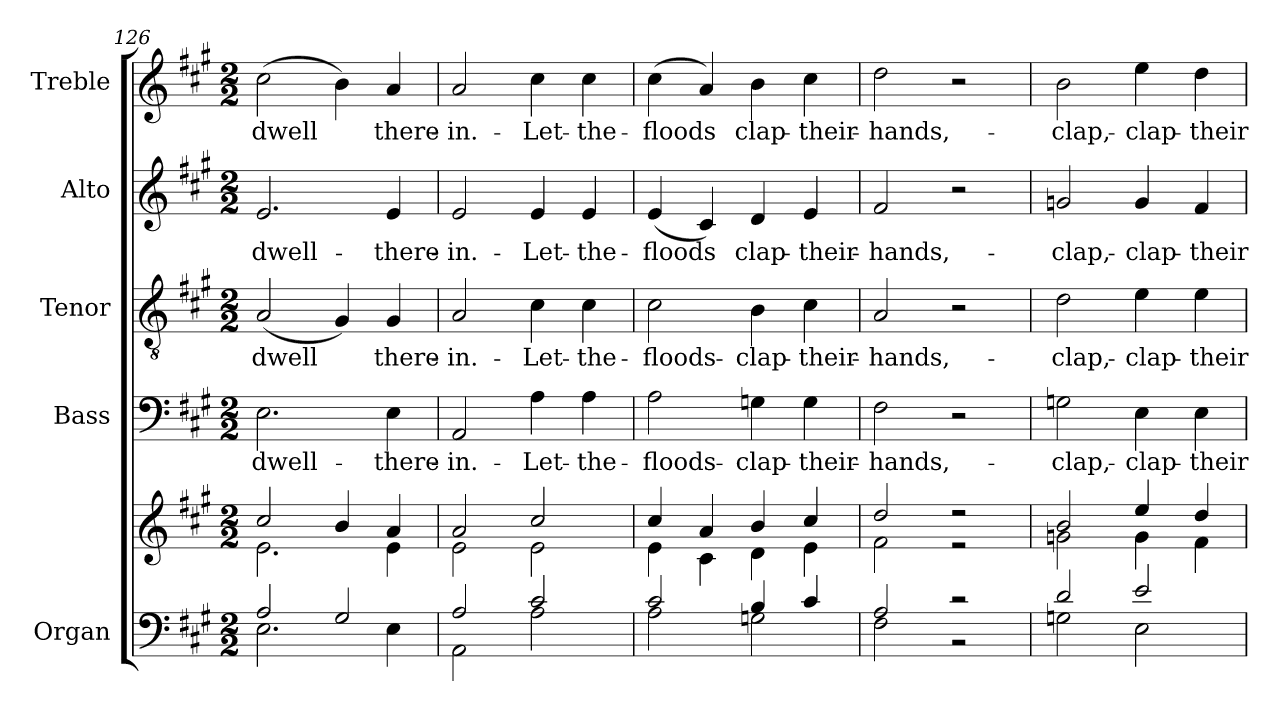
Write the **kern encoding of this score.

**kern	**kern	**kern	**text	**kern	**text	**kern	**text	**kern	**text
*part5	*part5	*part4	*part4	*part3	*part3	*part2	*part2	*part1	*part1
*staff6	*staff5	*staff4	*staff4	*staff3	*staff3	*staff2	*staff2	*staff1	*staff1
*I"Organ	*	*I"Bass	*	*I"Tenor	*	*I"Alto	*	*I"Treble	*
*I'Org.	*	*I'B.	*	*I'T.	*	*I'A.	*	*I'Tr.	*
*clefF4	*clefG2	*clefF4	*	*clefGv2	*	*clefG2	*	*clefG2	*
*	*	*	*	*ITrd7c12	*	*	*	*	*
*k[f#c#g#]	*k[f#c#g#]	*k[f#c#g#]	*	*k[f#c#g#]	*	*k[f#c#g#]	*	*k[f#c#g#]	*
*A:	*A:	*A:	*	*A:	*	*A:	*	*A:	*
*M2/2	*M2/2	*M2/2	*	*M2/2	*	*M2/2	*	*M2/2	*
=126	=126	=126	=126	=126	=126	=126	=126	=126	=126
*^	*^	*	*	*	*	*	*	*	*
!	!	!	!	!	!LO:LY:b:color=#000000	!	!	!	!	!	!
!	!	!	!	!	!	!	!LO:LY:b:color=#000000	!	!	!	!
!	!	!	!	!	!	!	!	!	!LO:LY:b:color=#000000	!	!
!	!	!	!	!	!	!	!	!	!	!	!LO:LY:b:color=#000000
2Ai/	2.Ei\	2cc#i/	2.ei\	2.Ei\	dwell-	(2AAi/	-dwell	2.ei/	dwell-	(2cc#i\	dwell
2G#i/	.	4bi/	.	.	.	4GG#i/)	.	.	.	4bi\)	.
!	!	!	!	!	!LO:LY:b:color=#000000	!	!	!	!	!	!
!	!	!	!	!	!	!	!LO:LY:b:color=#000000	!	!	!	!
!	!	!	!	!	!	!	!	!	!LO:LY:b:color=#000000	!	!
!	!	!	!	!	!	!	!	!	!	!	!LO:LY:b:color=#000000
.	4Ei\	4ai/	4ei\	4Ei\	-there-	4GG#i/	there-	4ei/	-there-	4ai/	there-
=127	=127	=127	=127	=127	=127	=127	=127	=127	=127	=127	=127
!	!	!	!	!	!LO:LY:b:color=#000000	!	!	!	!	!	!
!	!	!	!	!	!	!	!LO:LY:b:color=#000000	!	!	!	!
!	!	!	!	!	!	!	!	!	!LO:LY:b:color=#000000	!	!
!	!	!	!	!	!	!	!	!	!	!	!LO:LY:b:color=#000000
2Ai/	2AAi\	2ai/	2ei\	2AAi/	-in.-	2AAi/	-in.-	2ei/	-in.-	2ai/	-in.-
!	!	!	!	!	!LO:LY:b:color=#000000	!	!	!	!	!	!
!	!	!	!	!	!	!	!LO:LY:b:color=#000000	!	!	!	!
!	!	!	!	!	!	!	!	!	!LO:LY:b:color=#000000	!	!
!	!	!	!	!	!	!	!	!	!	!	!LO:LY:b:color=#000000
2c#i/	2Ai\	2cc#i/	2ei\	4Ai\	-Let-	4C#i\	-Let-	4ei/	-Let-	4cc#i\	-Let-
!	!	!	!	!	!LO:LY:b:color=#000000	!	!	!	!	!	!
!	!	!	!	!	!	!	!LO:LY:b:color=#000000	!	!	!	!
!	!	!	!	!	!	!	!	!	!LO:LY:b:color=#000000	!	!
!	!	!	!	!	!	!	!	!	!	!	!LO:LY:b:color=#000000
.	.	.	.	4Ai\	-the-	4C#i\	-the-	4ei/	-the-	4cc#i\	-the-
!!LO:PB:g=z
=128	=128	=128	=128	=128	=128	=128	=128	=128	=128	=128	=128
!	!	!	!	!	!LO:LY:b:color=#000000	!	!	!	!	!	!
!	!	!	!	!	!	!	!LO:LY:b:color=#000000	!	!	!	!
!	!	!	!	!	!	!	!	!	!LO:LY:b:color=#000000	!	!
!	!	!	!	!	!	!	!	!	!	!	!LO:LY:b:color=#000000
2c#i/	2Ai\	4cc#i/	4ei\	2Ai\	-floods-	2C#i\	-floods-	(4ei/	-floods	(4cc#i\	-floods
.	.	4ai/	4c#i\	.	.	.	.	4c#i/)	.	4ai/)	.
!	!	!	!	!	!LO:LY:b:color=#000000	!	!	!	!	!	!
!	!	!	!	!	!	!	!LO:LY:b:color=#000000	!	!	!	!
!	!	!	!	!	!	!	!	!	!LO:LY:b:color=#000000	!	!
!	!	!	!	!	!	!	!	!	!	!	!LO:LY:b:color=#000000
4Bi/	2Gni\	4bi/	4di\	4Gni\	-clap-	4BBi\	-clap-	4di/	clap-	4bi\	clap-
!	!	!	!	!	!LO:LY:b:color=#000000	!	!	!	!	!	!
!	!	!	!	!	!	!	!LO:LY:b:color=#000000	!	!	!	!
!	!	!	!	!	!	!	!	!	!LO:LY:b:color=#000000	!	!
!	!	!	!	!	!	!	!	!	!	!	!LO:LY:b:color=#000000
4c#i/	.	4cc#i/	4ei\	4Gi\	-their-	4C#i\	-their-	4ei/	-their-	4cc#i\	-their-
=129	=129	=129	=129	=129	=129	=129	=129	=129	=129	=129	=129
!	!	!	!	!	!LO:LY:b:color=#000000	!	!	!	!	!	!
!	!	!	!	!	!	!	!LO:LY:b:color=#000000	!	!	!	!
!	!	!	!	!	!	!	!	!	!LO:LY:b:color=#000000	!	!
!	!	!	!	!	!	!	!	!	!	!	!LO:LY:b:color=#000000
2Ai/	2F#i\	2ddi/	2f#i\	2F#i\	-hands,-	2AAi/	-hands,-	2f#i/	-hands,-	2ddi\	-hands,-
2r	2r	2r	2r	2r	.	2r	.	2r	.	2r	.
=130	=130	=130	=130	=130	=130	=130	=130	=130	=130	=130	=130
!	!	!	!	!	!LO:LY:b:color=#000000	!	!	!	!	!	!
!	!	!	!	!	!	!	!LO:LY:b:color=#000000	!	!	!	!
!	!	!	!	!	!	!	!	!	!LO:LY:b:color=#000000	!	!
!	!	!	!	!	!	!	!	!	!	!	!LO:LY:b:color=#000000
2di/	2Gni\	2bi/	2gni\	2Gni\	-clap,-	2Di\	-clap,-	2gni/	-clap,-	2bi\	-clap,-
!	!	!	!	!	!LO:LY:b:color=#000000	!	!	!	!	!	!
!	!	!	!	!	!	!	!LO:LY:b:color=#000000	!	!	!	!
!	!	!	!	!	!	!	!	!	!LO:LY:b:color=#000000	!	!
!	!	!	!	!	!	!	!	!	!	!	!LO:LY:b:color=#000000
2ei/	2Ei\	4eei/	4gi\	4Ei\	-clap-	4Ei\	-clap-	4gi/	-clap-	4eei\	-clap-
!	!	!	!	!	!LO:LY:b:color=#000000	!	!	!	!	!	!
!	!	!	!	!	!	!	!LO:LY:b:color=#000000	!	!	!	!
!	!	!	!	!	!	!	!	!	!LO:LY:b:color=#000000	!	!
!	!	!	!	!	!	!	!	!	!	!	!LO:LY:b:color=#000000
.	.	4ddi/	4f#i\	4Ei\	-their-	4Ei\	-their-	4f#i/	-their-	4ddi\	-their-
*v	*v	*	*	*	*	*	*	*	*	*	*
*	*v	*v	*	*	*	*	*	*	*	*
=	=	=	=	=	=	=	=	=	=
*-	*-	*-	*-	*-	*-	*-	*-	*-	*-
